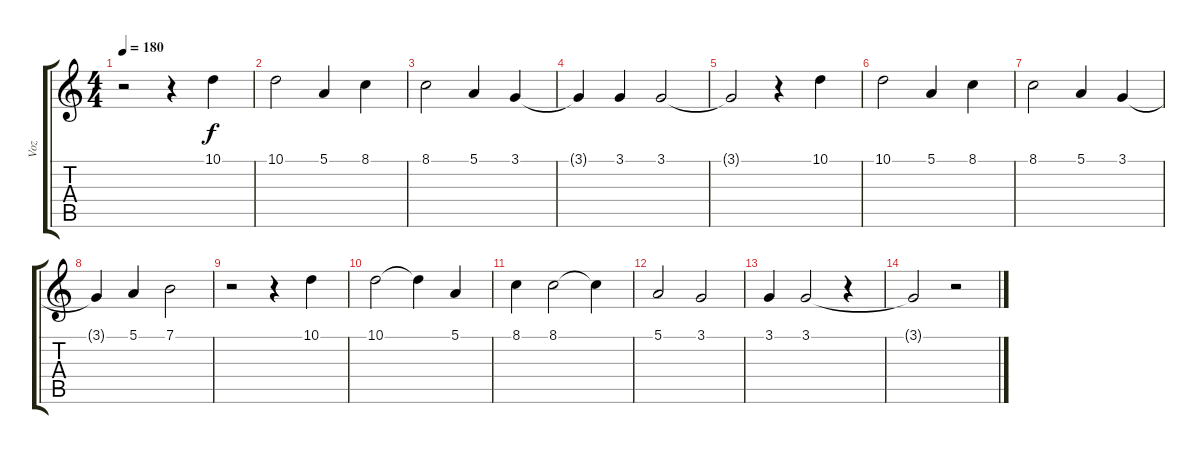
\track ("Voz" "Voz") {instrument synthvoice}
\staff {score tabs}
\tuning (E4 B3 G3 D3 A2 E2) {hide}
\ts (4 4)
\tempo 180
\clef g2
\ks c
r.2{dy f} r.4 10.1.4 |
10.1.2 5.1.4 8.1.4 |
8.1.2 5.1.4 3.1.4 |
3.1{t}.4 3.1.4 3.1.2 |
3.1{t}.2 r.4 10.1.4 |
10.1.2 5.1.4 8.1.4 |
8.1.2 5.1.4 3.1.4 |
3.1{t}.4 5.1.4 7.1.2 |
r.2 r.4 10.1.4 |
10.1.2 10.1{t}.4 5.1.4 |
8.1.4 8.1.2 8.1{t}.4 |
5.1.2 3.1.2 |
3.1.4 3.1.2 r.4 |
3.1{t}.2 r.2
